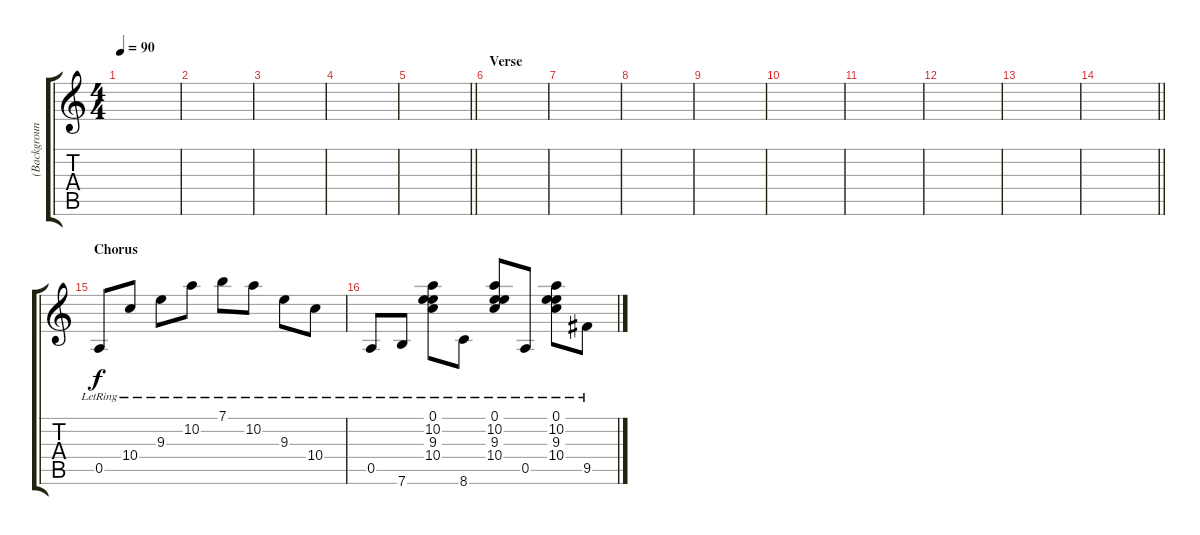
\track ("(Background guitar parts)" "(Backgroun") {instrument electricguitarclean}
\staff {score tabs}
\tuning (E4 B3 G3 D3 A2 E2) {hide}
\ts (4 4)
\tempo 90
\clef g2
\ks c
|
|
|
|
\barLineRight lightlight
|
\section ("" "Verse")
|
|
|
|
|
|
|
|
\barLineRight lightlight
|
\section ("" "Chorus")
0.5{lr}.8 10.4{lr}.8 9.3{lr}.8 10.2{lr}.8 7.1{lr}.8 10.2{lr}.8 9.3{lr}.8 10.4{lr}.8 |
0.5{lr}.8 7.6{lr}.8 (0.1{lr} 10.2{lr} 9.3{lr} 10.4).8 8.6{lr}.8 (0.1{lr} 10.2{lr} 9.3{lr} 10.4).8 0.5{lr}.8 (0.1{lr} 10.2{lr} 9.3{lr} 10.4).8 9.5{lr}.8
